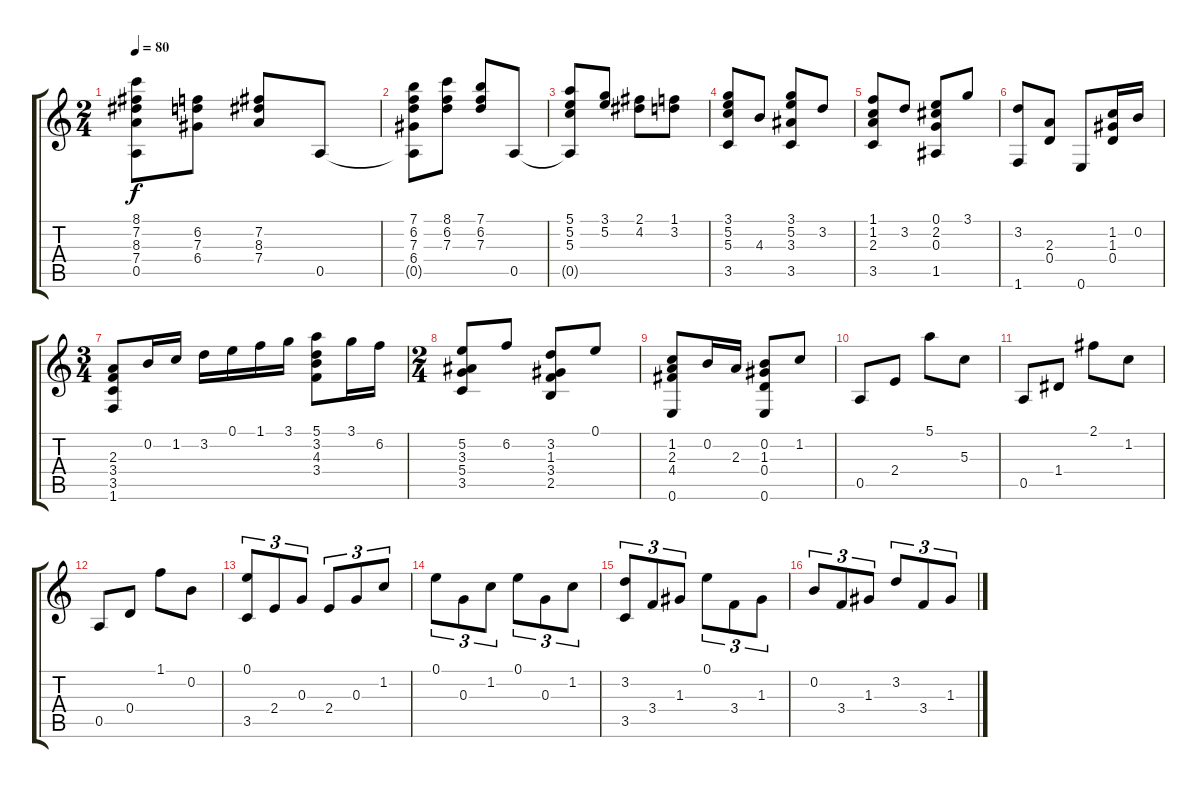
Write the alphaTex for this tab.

\track "" {instrument acousticguitarsteel}
\staff {score tabs}
\tuning (E4 B3 G3 D3 A2 E2) {hide}
\ts (2 4)
\tempo 80
\clef g2
\ks c
(8.1 7.2 8.3 7.4 0.5).8{dy f} (6.2 7.3 6.4).8 (7.2 8.3 7.4).8 0.5.8 |
(7.1 6.2 7.3 6.4 0.5{t}).8 (8.1 6.2 7.3).8 (7.1 6.2 7.3).8 0.5.8 |
(5.1 5.2 5.3 0.5{t}).8 (3.1 5.2).8 (2.1 4.2).8 (1.1 3.2).8 |
(3.1 5.2 5.3 3.5).8 4.3.8 (3.1 5.2 3.3 3.5).8 3.2.8 |
(1.1 1.2 2.3 3.5).8 3.2.8 (0.1 2.2 0.3 1.5).8 3.1.8 |
(3.2 1.6).8 (2.3 0.4).8 0.6.8 (1.2 1.3 0.4).16 0.2.16 |
\ts (3 4)
(2.3 3.4 3.5 1.6).8 0.2.16 1.2.16 3.2.16 0.1.16 1.1.16 3.1.16 (5.1 3.2 4.3 3.4).8 3.1.16 6.2.16 |
\ts (2 4)
(5.2 3.3 5.4 3.5).8 6.2.8 (3.2 1.3 3.4 2.5).8 0.1.8 |
(1.2 2.3 4.4 0.6).8 0.2.16 2.3.16 (0.2 1.3 0.4 0.6).8 1.2.8 |
0.5.8 2.4.8 5.1.8 5.3.8 |
0.5.8 1.4.8 2.1.8 1.2.8 |
0.5.8 0.4.8 1.1.8 0.2.8 |
(0.1 3.5).8{tu (3 2)} 2.4.8{tu (3 2)} 0.3.8{tu (3 2)} 2.4.8{tu (3 2)} 0.3.8{tu (3 2)} 1.2.8{tu (3 2)} |
0.1.8{tu (3 2)} 0.3.8{tu (3 2)} 1.2.8{tu (3 2)} 0.1.8{tu (3 2)} 0.3.8{tu (3 2)} 1.2.8{tu (3 2)} |
(3.2 3.5).8{tu (3 2)} 3.4.8{tu (3 2)} 1.3.8{tu (3 2)} 0.1.8{tu (3 2)} 3.4.8{tu (3 2)} 1.3.8{tu (3 2)} |
0.2.8{tu (3 2)} 3.4.8{tu (3 2)} 1.3.8{tu (3 2)} 3.2.8{tu (3 2)} 3.4.8{tu (3 2)} 1.3.8{tu (3 2)}
